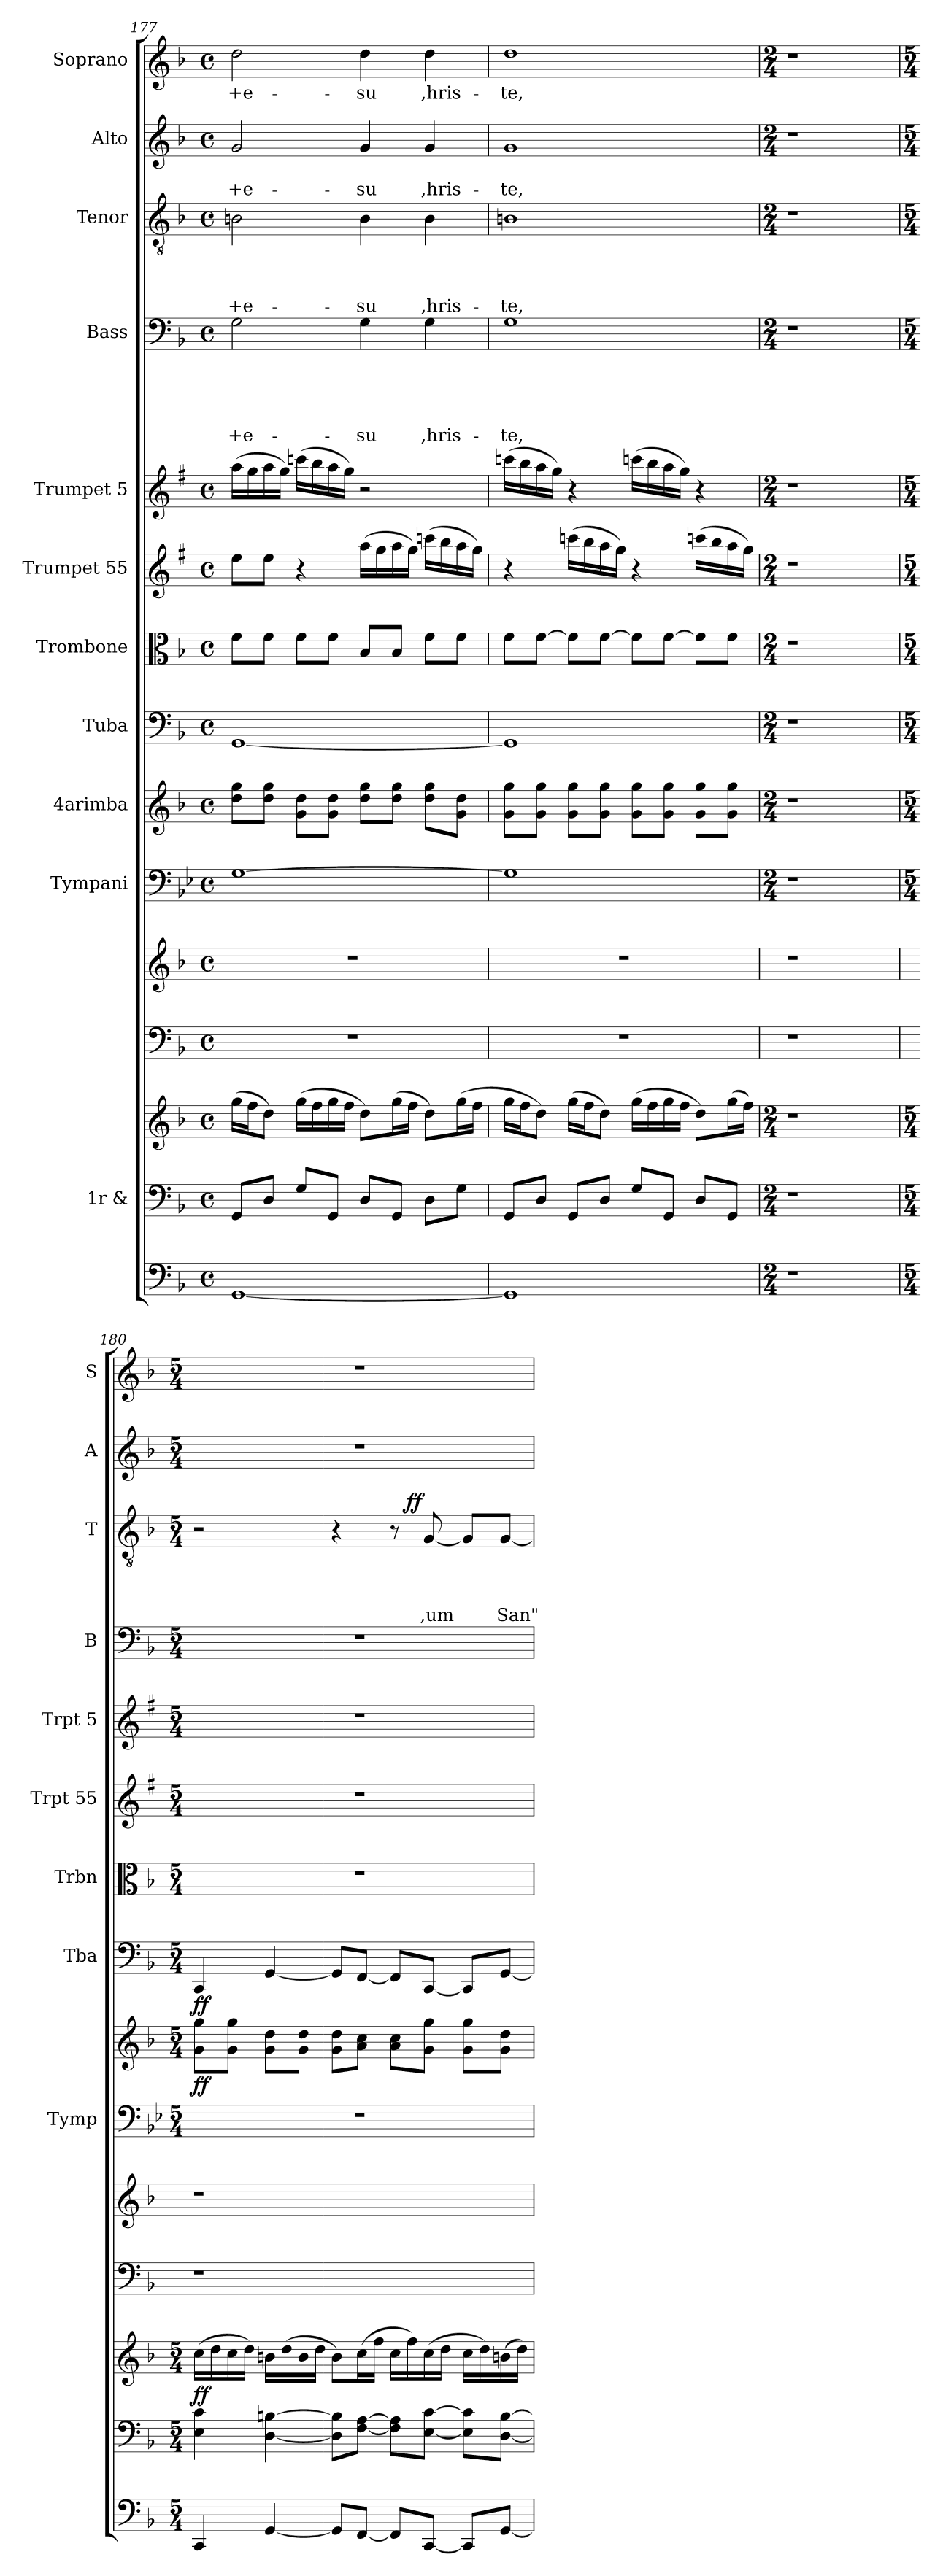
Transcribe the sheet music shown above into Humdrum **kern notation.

**kern	**kern	**kern	**dynam	**kern	**kern	**kern	**kern	**dynam	**kern	**dynam	**kern	**kern	**kern	**kern	**text	**text	**text	**text	**text	**kern	**text	**text	**text	**text	**dynam	**kern	**text	**text	**kern	**text
*part14	*part13	*part13	*part13	*part12	*part11	*part10	*part9	*part9	*part8	*part8	*part7	*part6	*part5	*part4	*part4	*part4	*part4	*part4	*part4	*part3	*part3	*part3	*part3	*part3	*part3	*part2	*part2	*part2	*part1	*part1
*staff15	*staff14	*staff13	*staff13/14	*staff12	*staff11	*staff10	*staff9	*staff9	*staff8	*staff8	*staff7	*staff6	*staff5	*staff4	*staff4	*staff4	*staff4	*staff4	*staff4	*staff3	*staff3	*staff3	*staff3	*staff3	*staff3	*staff2	*staff2	*staff2	*staff1	*staff1
*	*I"1r &	*	*	*	*	*I"Tympani	*I"4arimba	*	*I"Tuba	*	*I"Trombone	*I"Trumpet 55	*I"Trumpet 5	*I"Bass	*	*	*	*	*	*I"Tenor	*	*	*	*	*	*I"Alto	*	*	*I"Soprano	*
*	*	*	*	*	*	*I'Tymp	*	*	*I'Tba	*	*I'Trbn	*I'Trpt 55	*I'Trpt 5	*I'B	*	*	*	*	*	*I'T	*	*	*	*	*	*I'A	*	*	*I'S	*
!!LO:PB:g=z
*clefF4	*clefF4	*clefG2	*	*clefF4	*clefG2	*clefF4	*clefG2	*	*clefF4	*	*clefC3	*clefG2	*clefG2	*clefF4	*	*	*	*	*	*clefGv2	*	*	*	*	*	*clefG2	*	*	*clefG2	*
*	*	*	*	*	*	*	*	*	*	*	*	*ITrd1c2	*ITrd1c2	*	*	*	*	*	*	*	*	*	*	*	*	*	*	*	*	*
*k[b-]	*k[b-]	*k[b-]	*	*k[b-]	*k[b-]	*k[b-e-]	*k[b-]	*	*k[b-]	*	*k[b-]	*k[b-]	*k[b-]	*k[b-]	*	*	*	*	*	*k[b-]	*	*	*	*	*	*k[b-]	*	*	*k[b-]	*
*F:	*F:	*F:	*	*F:	*F:	*B-:	*F:	*	*F:	*	*F:	*F:	*F:	*F:	*	*	*	*	*	*F:	*	*	*	*	*	*F:	*	*	*F:	*
*M4/4	*M4/4	*M4/4	*	*M4/4	*M4/4	*M4/4	*M4/4	*	*M4/4	*	*M4/4	*M4/4	*M4/4	*M4/4	*	*	*	*	*	*M4/4	*	*	*	*	*	*M4/4	*	*	*M4/4	*
*met(c)	*met(c)	*met(c)	*	*met(c)	*met(c)	*met(c)	*met(c)	*	*met(c)	*	*met(c)	*met(c)	*met(c)	*met(c)	*	*	*	*	*	*met(c)	*	*	*	*	*	*met(c)	*	*	*met(c)	*
=177	=177	=177	=177	=177	=177	=177	=177	=177	=177	=177	=177	=177	=177	=177	=177	=177	=177	=177	=177	=177	=177	=177	=177	=177	=177	=177	=177	=177	=177	=177
!	!	!	!	!	!	!	!	!	!	!	!	!	!	!	!	!	!	!	!LO:LY:b	!	!	!	!	!LO:LY:b	!	!	!	!LO:LY:b	!	!LO:LY:b
[<1GG	8GG/L	(>16gg\LL	.	1r	1r	[>1G	8dd\ 8gg\L	.	[<1GG	.	8f\L	8dd\L	(>16gg\LL	2G\	.	.	.	.	+e-	2Bn\	.	.	.	+e-	.	2g/	.	+e-	2dd\	+e-
.	.	16ff\J	.	.	.	.	.	.	.	.	.	.	16ff\	.	.	.	.	.	.	.	.	.	.	.	.	.	.	.	.	.
.	8D/J	8dd\J)	.	.	.	.	8dd\ 8gg\J	.	.	.	8f\J	8dd\J	16gg\	.	.	.	.	.	.	.	.	.	.	.	.	.	.	.	.	.
.	.	.	.	.	.	.	.	.	.	.	.	.	16ff\JJ)	.	.	.	.	.	.	.	.	.	.	.	.	.	.	.	.	.
.	8G/L	(>16gg\LL	.	.	.	.	8g\ 8dd\L	.	.	.	8f\L	4r	(>16bb-X\LL	.	.	.	.	.	.	.	.	.	.	.	.	.	.	.	.	.
.	.	16ff\	.	.	.	.	.	.	.	.	.	.	16aa\	.	.	.	.	.	.	.	.	.	.	.	.	.	.	.	.	.
.	8GG/J	16gg\	.	.	.	.	8g\ 8dd\J	.	.	.	8f\J	.	16gg\	.	.	.	.	.	.	.	.	.	.	.	.	.	.	.	.	.
.	.	16ff\JJ	.	.	.	.	.	.	.	.	.	.	16ff\JJ)	.	.	.	.	.	.	.	.	.	.	.	.	.	.	.	.	.
!	!	!	!	!	!	!	!	!	!	!	!	!	!	!	!	!	!	!	!LO:LY:b	!	!	!	!	!LO:LY:b	!	!	!	!LO:LY:b	!	!LO:LY:b
.	8D/L	8dd\L)	.	.	.	.	8dd\ 8gg\L	.	.	.	8B-/L	(>16gg\LL	2r	4G\	.	.	.	.	-su	4B\	.	.	.	-su	.	4g/	.	-su	4dd\	-su
.	.	.	.	.	.	.	.	.	.	.	.	16ff\	.	.	.	.	.	.	.	.	.	.	.	.	.	.	.	.	.	.
.	8GG/J	(>16gg\L	.	.	.	.	8dd\ 8gg\J	.	.	.	8B-/J	16gg\	.	.	.	.	.	.	.	.	.	.	.	.	.	.	.	.	.	.
.	.	16ff\JJ	.	.	.	.	.	.	.	.	.	16ff\JJ)	.	.	.	.	.	.	.	.	.	.	.	.	.	.	.	.	.	.
!	!	!	!	!	!	!	!	!	!	!	!	!	!	!	!	!	!	!	!LO:LY:b	!	!	!	!	!LO:LY:b	!	!	!	!LO:LY:b	!	!LO:LY:b
.	8D\L	8dd\L)	.	.	.	.	8dd\ 8gg\L	.	.	.	8f\L	(>16bb-X\LL	.	4G\	.	.	.	.	,hris-	4B\	.	.	.	,hris-	.	4g/	.	,hris-	4dd\	,hris-
.	.	.	.	.	.	.	.	.	.	.	.	16aa\	.	.	.	.	.	.	.	.	.	.	.	.	.	.	.	.	.	.
.	8G\J	(>16gg\L	.	.	.	.	8g\ 8dd\J	.	.	.	8f\J	16gg\	.	.	.	.	.	.	.	.	.	.	.	.	.	.	.	.	.	.
.	.	16ff\JJ	.	.	.	.	.	.	.	.	.	16ff\JJ)	.	.	.	.	.	.	.	.	.	.	.	.	.	.	.	.	.	.
=178	=178	=178	=178	=178	=178	=178	=178	=178	=178	=178	=178	=178	=178	=178	=178	=178	=178	=178	=178	=178	=178	=178	=178	=178	=178	=178	=178	=178	=178	=178
!	!	!	!	!	!	!	!	!	!	!	!	!	!	!	!	!	!	!	!LO:LY:b	!	!	!	!	!LO:LY:b	!	!	!	!LO:LY:b	!	!LO:LY:b
1GG]	8GG/L	16gg\LL	.	1r	1r	1G]	8g\ 8gg\L	.	1GG]	.	8f\L	4r	(>16bb-X\LL	1G	.	.	.	.	-te,	1Bn	.	.	.	-te,	.	1g	.	-te,	1dd	-te,
.	.	16ff\J	.	.	.	.	.	.	.	.	.	.	16aa\	.	.	.	.	.	.	.	.	.	.	.	.	.	.	.	.	.
.	8D/J	8dd\J)	.	.	.	.	8g\ 8gg\J	.	.	.	[>8f\J	.	16gg\	.	.	.	.	.	.	.	.	.	.	.	.	.	.	.	.	.
.	.	.	.	.	.	.	.	.	.	.	.	.	16ff\JJ)	.	.	.	.	.	.	.	.	.	.	.	.	.	.	.	.	.
.	8GG/L	(>16gg\LL	.	.	.	.	8g\ 8gg\L	.	.	.	8f\L]	(>16bb-X\LL	4r	.	.	.	.	.	.	.	.	.	.	.	.	.	.	.	.	.
.	.	16ff\J	.	.	.	.	.	.	.	.	.	16aa\	.	.	.	.	.	.	.	.	.	.	.	.	.	.	.	.	.	.
.	8D/J	8dd\J)	.	.	.	.	8g\ 8gg\J	.	.	.	[>8f\J	16gg\	.	.	.	.	.	.	.	.	.	.	.	.	.	.	.	.	.	.
.	.	.	.	.	.	.	.	.	.	.	.	16ff\JJ)	.	.	.	.	.	.	.	.	.	.	.	.	.	.	.	.	.	.
.	8G/L	(>16gg\LL	.	.	.	.	8g\ 8gg\L	.	.	.	8f\L]	4r	(>16bb-X\LL	.	.	.	.	.	.	.	.	.	.	.	.	.	.	.	.	.
.	.	16ff\	.	.	.	.	.	.	.	.	.	.	16aa\	.	.	.	.	.	.	.	.	.	.	.	.	.	.	.	.	.
.	8GG/J	16gg\	.	.	.	.	8g\ 8gg\J	.	.	.	[>8f\J	.	16gg\	.	.	.	.	.	.	.	.	.	.	.	.	.	.	.	.	.
.	.	16ff\JJ	.	.	.	.	.	.	.	.	.	.	16ff\JJ)	.	.	.	.	.	.	.	.	.	.	.	.	.	.	.	.	.
.	8D/L	8dd\L)	.	.	.	.	8g\ 8gg\L	.	.	.	8f\L]	(>16bb-X\LL	4r	.	.	.	.	.	.	.	.	.	.	.	.	.	.	.	.	.
.	.	.	.	.	.	.	.	.	.	.	.	16aa\	.	.	.	.	.	.	.	.	.	.	.	.	.	.	.	.	.	.
.	8GG/J	(>16gg\L	.	.	.	.	8g\ 8gg\J	.	.	.	8f\J	16gg\	.	.	.	.	.	.	.	.	.	.	.	.	.	.	.	.	.	.
.	.	16ff\JJ)	.	.	.	.	.	.	.	.	.	16ff\JJ)	.	.	.	.	.	.	.	.	.	.	.	.	.	.	.	.	.	.
=179	=179	=179	=179	=179	=179	=179	=179	=179	=179	=179	=179	=179	=179	=179	=179	=179	=179	=179	=179	=179	=179	=179	=179	=179	=179	=179	=179	=179	=179	=179
*M2/4	*M2/4	*M2/4	*	*	*	*M2/4	*M2/4	*	*M2/4	*	*M2/4	*M2/4	*M2/4	*M2/4	*	*	*	*	*	*M2/4	*	*	*	*	*	*M2/4	*	*	*M2/4	*
!LO:N:vis=1	!LO:N:vis=1	!LO:N:vis=1	!	!	!	!LO:N:vis=1	!LO:N:vis=1	!	!LO:N:vis=1	!	!LO:N:vis=1	!LO:N:vis=1	!LO:N:vis=1	!LO:N:vis=1	!	!	!	!	!	!LO:N:vis=1	!	!	!	!	!	!LO:N:vis=1	!	!	!LO:N:vis=1	!
2r	2r	2r	.	1r	1r	2r	2r	.	2r	.	2r	2r	2r	2r	.	.	.	.	.	2r	.	.	.	.	.	2r	.	.	2r	.
2ryy	2ryy	2ryy	.	.	.	2ryy	2ryy	.	2ryy	.	2ryy	2ryy	2ryy	2ryy	.	.	.	.	.	2ryy	.	.	.	.	.	2ryy	.	.	2ryy	.
=180	=180	=180	=180	=180	=180	=180	=180	=180	=180	=180	=180	=180	=180	=180	=180	=180	=180	=180	=180	=180	=180	=180	=180	=180	=180	=180	=180	=180	=180	=180
*M5/4	*M5/4	*M5/4	*	*	*	*M5/4	*M5/4	*	*M5/4	*	*M5/4	*M5/4	*M5/4	*M5/4	*	*	*	*	*	*M5/4	*	*	*	*	*	*M5/4	*	*	*M5/4	*
!	!	!	!LO:DY:a=2	!	!	!LO:N:vis=1	!	!LO:DY:b	!	!LO:DY:b	!LO:N:vis=1	!LO:N:vis=1	!LO:N:vis=1	!LO:N:vis=1	!	!	!	!	!	!	!	!	!	!	!	!LO:N:vis=1	!	!	!LO:N:vis=1	!
*	*	*	*	*	*	*	*	*	*	*	*	*	*	*	*	*	*	*	*	*^	*	*	*	*	*	*	*	*	*	*
4CC/	4E\ 4c\	(>16cc\LL	ff	1r	1r	4%5r	8g\ 8gg\L	ff	4CC/	ff	4%5r	4%5r	4%5r	4%5r	.	.	.	.	.	2r	2ryy	.	.	.	.	.	4%5r	.	.	4%5r	.
.	.	16dd\	.	.	.	.	.	.	.	.	.	.	.	.	.	.	.	.	.	.	.	.	.	.	.	.	.	.	.	.	.
.	.	16cc\	.	.	.	.	8g\ 8gg\J	.	.	.	.	.	.	.	.	.	.	.	.	.	.	.	.	.	.	.	.	.	.	.	.
.	.	16dd\JJ)	.	.	.	.	.	.	.	.	.	.	.	.	.	.	.	.	.	.	.	.	.	.	.	.	.	.	.	.	.
[<4GG/	[<4D\ [>4Bn\	16bn\LL	.	.	.	.	8g\ 8dd\L	.	[<4GG/	.	.	.	.	.	.	.	.	.	.	.	.	.	.	.	.	.	.	.	.	.	.
.	.	(>16dd\	.	.	.	.	.	.	.	.	.	.	.	.	.	.	.	.	.	.	.	.	.	.	.	.	.	.	.	.	.
.	.	16b\	.	.	.	.	8g\ 8dd\J	.	.	.	.	.	.	.	.	.	.	.	.	.	.	.	.	.	.	.	.	.	.	.	.
.	.	16dd\JJ	.	.	.	.	.	.	.	.	.	.	.	.	.	.	.	.	.	.	.	.	.	.	.	.	.	.	.	.	.
8GG/L]	8D\] 8B\]L	8b\L)	.	.	.	.	8g\ 8dd\L	.	8GG/L]	.	.	.	.	.	.	.	.	.	.	4r	4ryy	.	.	.	.	.	.	.	.	.	.
[<8FF/J	[<8F\ [>8A\J	(>16cc\L	.	.	.	.	8a\ 8cc\J	.	[<8FF/J	.	.	.	.	.	.	.	.	.	.	.	.	.	.	.	.	.	.	.	.	.	.
.	.	16ff\JJ	.	.	.	.	.	.	.	.	.	.	.	.	.	.	.	.	.	.	.	.	.	.	.	.	.	.	.	.	.
8FF/L]	8F\] 8A\]L	16cc\LL	.	.	.	.	8a\ 8cc\L	.	8FF/L]	.	.	.	.	.	.	.	.	.	.	8r	16ryy	.	.	.	.	.	.	.	.	.	.
!	!	!	!	!	!	!	!	!	!	!	!	!	!	!	!	!	!	!	!	!	!	!	!	!	!	!LO:DY:a	!	!	!	!	!
.	.	16ff\)	.	.	.	.	.	.	.	.	.	.	.	.	.	.	.	.	.	.	4..ryy	.	.	.	.	ff	.	.	.	.	.
!	!	!	!	!	!	!	!	!	!	!	!	!	!	!	!	!	!	!	!	!	!	!	!	!	!LO:LY:b	!	!	!	!	!	!
[<8CC/J	[<8E\ [>8c\J	(>16cc\	.	.	.	.	8g\ 8gg\J	.	[<8CC/J	.	.	.	.	.	.	.	.	.	.	[<8G/	.	.	.	.	,um	.	.	.	.	.	.
.	.	16dd\JJ	.	.	.	.	.	.	.	.	.	.	.	.	.	.	.	.	.	.	.	.	.	.	.	.	.	.	.	.	.
8CC/L]	8E\] 8c\]L	16cc\LL	.	4ryy	4ryy	.	8g\ 8gg\L	.	8CC/L]	.	.	.	.	.	.	.	.	.	.	8G/L]	.	.	.	.	.	.	.	.	.	.	.
.	.	16dd\)	.	.	.	.	.	.	.	.	.	.	.	.	.	.	.	.	.	.	.	.	.	.	.	.	.	.	.	.	.
!	!	!	!	!	!	!	!	!	!	!	!	!	!	!	!	!	!	!	!	!	!	!	!	!	!LO:LY:b	!	!	!	!	!	!
[<8GG/J	[<8D\ [>8B\J	(>16bn\	.	.	.	.	8g\ 8dd\J	.	[<8GG/J	.	.	.	.	.	.	.	.	.	.	[<8G/J	.	.	.	.	San"-	.	.	.	.	.	.
.	.	16dd\JJ)	.	.	.	.	.	.	.	.	.	.	.	.	.	.	.	.	.	.	.	.	.	.	.	.	.	.	.	.	.
*	*	*	*	*	*	*	*	*	*	*	*	*	*	*	*	*	*	*	*	*v	*v	*	*	*	*	*	*	*	*	*	*
=	=	=	=	=	=	=	=	=	=	=	=	=	=	=	=	=	=	=	=	=	=	=	=	=	=	=	=	=	=	=
*-	*-	*-	*-	*-	*-	*-	*-	*-	*-	*-	*-	*-	*-	*-	*-	*-	*-	*-	*-	*-	*-	*-	*-	*-	*-	*-	*-	*-	*-	*-
